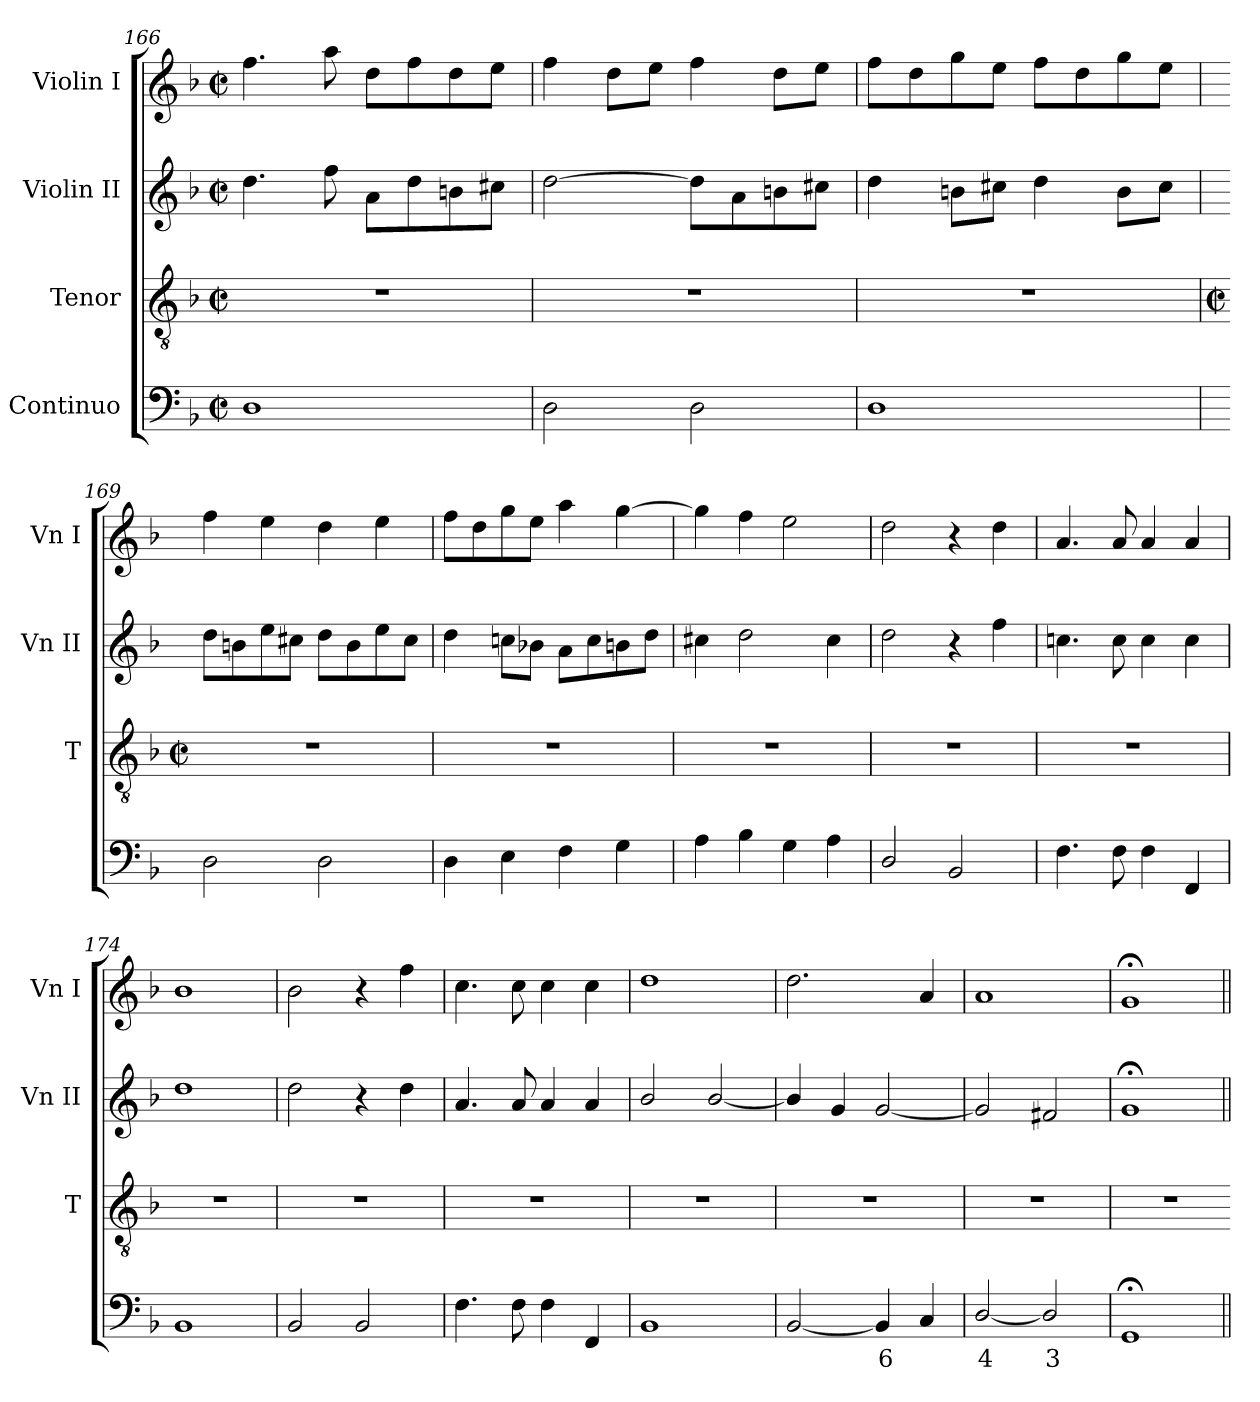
**kern	**text	**kern	**kern	**kern
*part4	*part4	*part3	*part2	*part1
*staff4	*staff4	*staff3	*staff2	*staff1
*I"Continuo	*	*I"Tenor	*I"Violin II	*I"Violin I
*	*	*I'T	*I'Vn II	*I'Vn I
*clefF4	*	*clefGv2	*clefG2	*clefG2
*k[b-]	*	*k[b-]	*k[b-]	*k[b-]
*F:	*	*F:	*F:	*F:
*M2/2	*	*M2/2	*M2/2	*M2/2
*met(c|)	*	*met(c|)	*met(c|)	*met(c|)
=166	=166	=166	=166	=166
1D	.	1r	4.dd	4.ff
.	.	.	8ff	8aa
.	.	.	8aL	8ddL
.	.	.	8dd	8ff
.	.	.	8bn	8dd
.	.	.	8cc#XJ	8eeJ
=167	=167	=167	=167	=167
2D	.	1r	[2dd	4ff
.	.	.	.	8ddL
.	.	.	.	8eeJ
2D	.	.	8ddL]	4ff
.	.	.	8a	.
.	.	.	8bn	8ddL
.	.	.	8cc#XJ	8eeJ
=168	=168	=168	=168	=168
1D	.	1r	4dd	8ffL
.	.	.	.	8dd
.	.	.	8bnL	8gg
.	.	.	8cc#XJ	8eeJ
.	.	.	4dd	8ffL
.	.	.	.	8dd
.	.	.	8bL	8gg
.	.	.	8cc#J	8eeJ
!!LO:LB:g=z
=169	=169	=169	=169	=169
*	*	*M2/2	*	*
*	*	*met(c|)	*	*
2D	.	1r	8ddL	4ff
.	.	.	8bn	.
.	.	.	8ee	4ee
.	.	.	8cc#XJ	.
2D	.	.	8ddL	4dd
.	.	.	8b	.
.	.	.	8ee	4ee
.	.	.	8cc#J	.
=170	=170	=170	=170	=170
4D	.	1r	4dd	8ffL
.	.	.	.	8dd
4E	.	.	8ccnL	8gg
.	.	.	8b-XJ	8eeJ
4F	.	.	8aL	4aa
.	.	.	8cc	.
4G	.	.	8bn	[4gg
.	.	.	8ddJ	.
=171	=171	=171	=171	=171
4A	.	1r	4cc#X	4gg]
4B-	.	.	2dd	4ff
4G	.	.	.	2ee
4A	.	.	4cc#	.
=172	=172	=172	=172	=172
2D/	.	1r	2dd	2dd
2BB-	.	.	4r	4r
.	.	.	4ff	4dd
=173	=173	=173	=173	=173
4.F	.	1r	4.ccn	4.a
8F	.	.	8cc	8a
4F	.	.	4cc	4a
4FF	.	.	4cc	4a
=174	=174	=174	=174	=174
1BB-	.	1r	1dd	1b-
=175	=175	=175	=175	=175
2BB-	.	1r	2dd	2b-
2BB-	.	.	4r	4r
.	.	.	4dd	4ff
=176	=176	=176	=176	=176
4.F	.	1r	4.a	4.cc
8F	.	.	8a	8cc
4F	.	.	4a	4cc
4FF	.	.	4a	4cc
=177	=177	=177	=177	=177
1BB-	.	1r	2b-/	1dd
.	.	.	[2b-/	.
=178	=178	=178	=178	=178
[2BB-	.	1r	4b-/]	2.dd
.	.	.	4g	.
!	!LO:LY:b	!	!	!
4BB-]	6	.	[2g	.
4C	.	.	.	4a
=179	=179	=179	=179	=179
!	!LO:LY:b	!	!	!
[2D/	4	1r	2g]	1a
!	!LO:LY:b	!	!	!
2D/]	3	.	2f#X	.
=180	=180	=180	=180	=180
1GG;<	.	1r	1g;<	1g;<
=||	=||	=	=||	=||
*-	*-	*-	*-	*-
